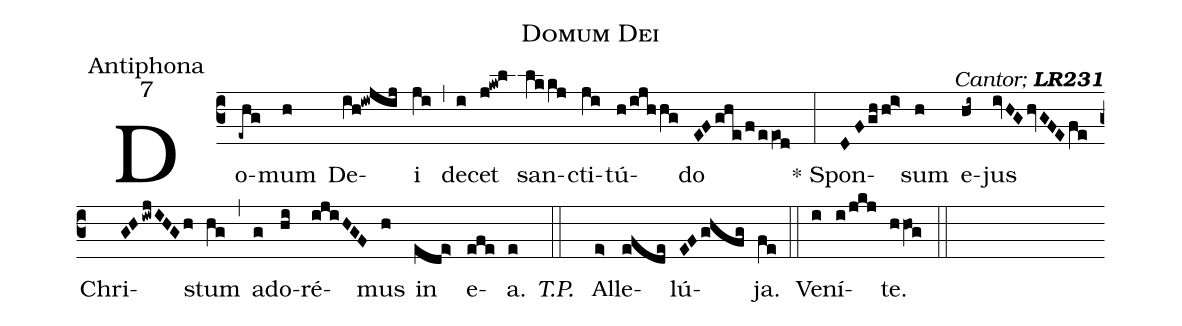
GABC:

name:Domum Dei;
office-part:Antiphona;
mode:7;
commentary:{\itshape\mdseries  Cantor;\/}  {\bfseries LR231};
%%
(c3)Do(-ehg)mum(h) De(ih!iwjij)i(ji) (,) de(i)cet(j!kw!l) san(lkkj)cti(ji)tú(h/ijhhg)do(EFghe/f/eeOd) (:) * Spon(DFghhi>)sum(h) e(hi~)jus(ivHGhvGFEfe) Chri(GHiwjIHGh)stum(hg) (,) a(g)do(hi)ré(ijiHGF)mus(h) in(ede>) e(efe)a.(e)
<i>T.P.</i> (::) Al(e>)le(efde)lú(EFghfg)ja.(fe) (::) Ve(i)ní(i/jkj)te.(hhOg)
(::)
